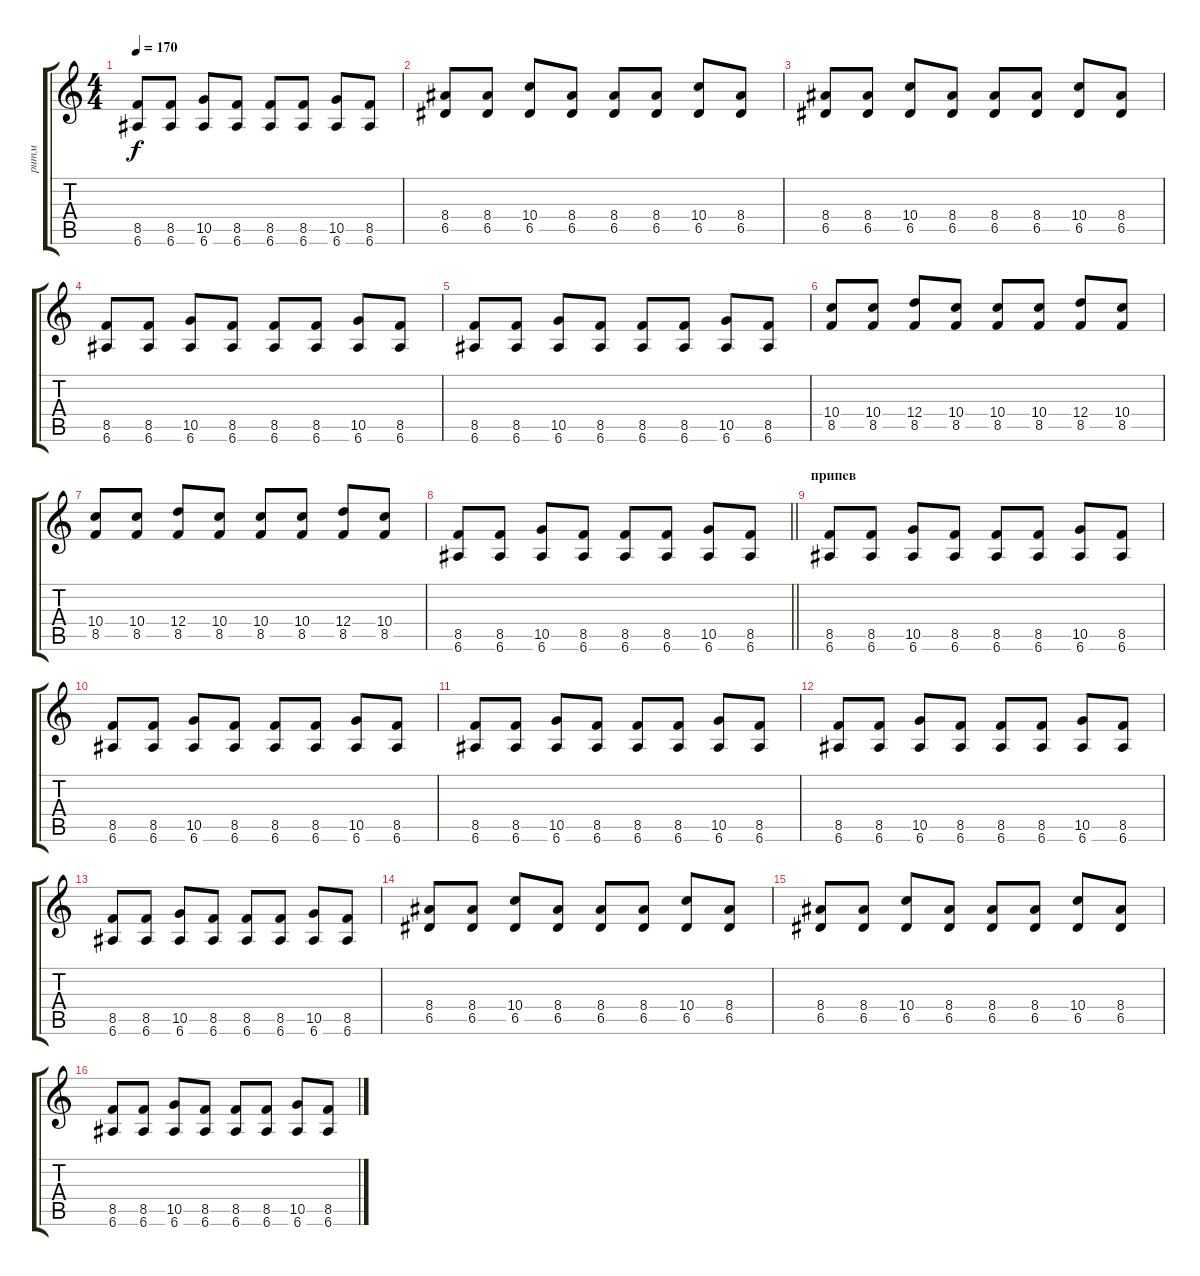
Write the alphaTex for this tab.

\track ("ритм" "ритм") {instrument acousticguitarnylon}
\staff {score tabs}
\tuning (E4 B3 G3 D3 A2 E2) {hide}
\ts (4 4)
\tempo 170
\clef g2
\ks c
(8.5 6.6).8{dy f} (8.5 6.6).8 (10.5 6.6).8 (8.5 6.6).8 (8.5 6.6).8 (8.5 6.6).8 (10.5 6.6).8 (8.5 6.6).8 |
(8.4 6.5).8 (8.4 6.5).8 (10.4 6.5).8 (8.4 6.5).8 (8.4 6.5).8 (8.4 6.5).8 (10.4 6.5).8 (8.4 6.5).8 |
(8.4 6.5).8 (8.4 6.5).8 (10.4 6.5).8 (8.4 6.5).8 (8.4 6.5).8 (8.4 6.5).8 (10.4 6.5).8 (8.4 6.5).8 |
(8.5 6.6).8 (8.5 6.6).8 (10.5 6.6).8 (8.5 6.6).8 (8.5 6.6).8 (8.5 6.6).8 (10.5 6.6).8 (8.5 6.6).8 |
(8.5 6.6).8 (8.5 6.6).8 (10.5 6.6).8 (8.5 6.6).8 (8.5 6.6).8 (8.5 6.6).8 (10.5 6.6).8 (8.5 6.6).8 |
(10.4 8.5).8 (10.4 8.5).8 (12.4 8.5).8 (10.4 8.5).8 (10.4 8.5).8 (10.4 8.5).8 (12.4 8.5).8 (10.4 8.5).8 |
(10.4 8.5).8 (10.4 8.5).8 (12.4 8.5).8 (10.4 8.5).8 (10.4 8.5).8 (10.4 8.5).8 (12.4 8.5).8 (10.4 8.5).8 |
\barLineRight lightlight
(8.5 6.6).8 (8.5 6.6).8 (10.5 6.6).8 (8.5 6.6).8 (8.5 6.6).8 (8.5 6.6).8 (10.5 6.6).8 (8.5 6.6).8 |
\section ("" "припев")
(8.5 6.6).8 (8.5 6.6).8 (10.5 6.6).8 (8.5 6.6).8 (8.5 6.6).8 (8.5 6.6).8 (10.5 6.6).8 (8.5 6.6).8 |
(8.5 6.6).8 (8.5 6.6).8 (10.5 6.6).8 (8.5 6.6).8 (8.5 6.6).8 (8.5 6.6).8 (10.5 6.6).8 (8.5 6.6).8 |
(8.5 6.6).8 (8.5 6.6).8 (10.5 6.6).8 (8.5 6.6).8 (8.5 6.6).8 (8.5 6.6).8 (10.5 6.6).8 (8.5 6.6).8 |
(8.5 6.6).8 (8.5 6.6).8 (10.5 6.6).8 (8.5 6.6).8 (8.5 6.6).8 (8.5 6.6).8 (10.5 6.6).8 (8.5 6.6).8 |
(8.5 6.6).8 (8.5 6.6).8 (10.5 6.6).8 (8.5 6.6).8 (8.5 6.6).8 (8.5 6.6).8 (10.5 6.6).8 (8.5 6.6).8 |
(8.4 6.5).8 (8.4 6.5).8 (10.4 6.5).8 (8.4 6.5).8 (8.4 6.5).8 (8.4 6.5).8 (10.4 6.5).8 (8.4 6.5).8 |
(8.4 6.5).8 (8.4 6.5).8 (10.4 6.5).8 (8.4 6.5).8 (8.4 6.5).8 (8.4 6.5).8 (10.4 6.5).8 (8.4 6.5).8 |
(8.5 6.6).8 (8.5 6.6).8 (10.5 6.6).8 (8.5 6.6).8 (8.5 6.6).8 (8.5 6.6).8 (10.5 6.6).8 (8.5 6.6).8
